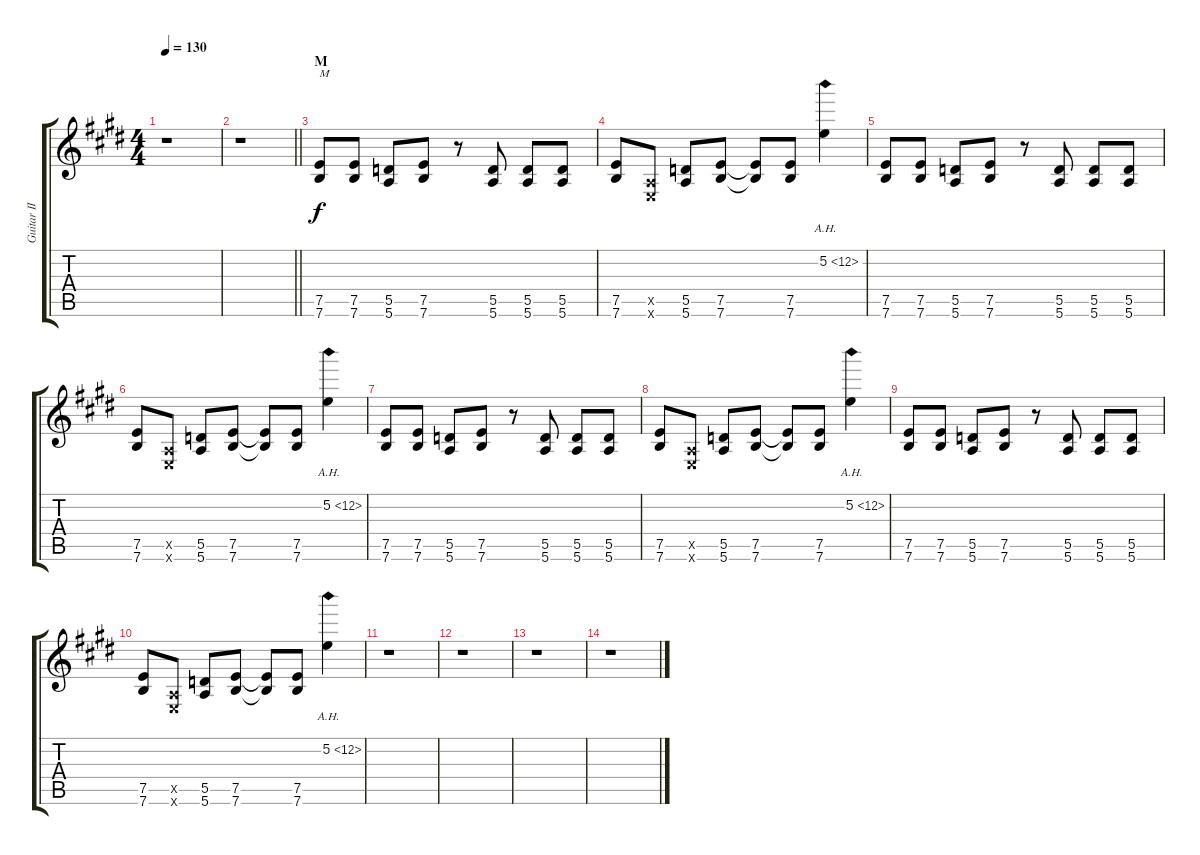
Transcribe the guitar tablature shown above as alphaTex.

\track ("Guitar II" "Guitar II") {instrument overdrivenguitar}
\staff {score tabs}
\tuning (E4 B3 G3 D3 A2 E2) {hide}
\ts (4 4)
\tempo 130
\clef g2
\ks e
r.1{dy f} |
\barLineRight lightlight
r.1 |
\section ("" "M")
(7.5 7.6).8{txt "M"} (7.5 7.6).8 (5.5 5.6).8 (7.5 7.6).8 r.8 (5.5 5.6).8 (5.5 5.6).8 (5.5 5.6).8 |
(7.5 7.6).8 (0.5{x} 0.6{x}).8 (5.5 5.6).8 (7.5 7.6).8 (7.5{t} 7.6{t}).8 (7.5 7.6).8 5.2{ah 7}.4 |
(7.5 7.6).8 (7.5 7.6).8 (5.5 5.6).8 (7.5 7.6).8 r.8 (5.5 5.6).8 (5.5 5.6).8 (5.5 5.6).8 |
(7.5 7.6).8 (0.5{x} 0.6{x}).8 (5.5 5.6).8 (7.5 7.6).8 (7.5{t} 7.6{t}).8 (7.5 7.6).8 5.2{ah 7}.4 |
(7.5 7.6).8 (7.5 7.6).8 (5.5 5.6).8 (7.5 7.6).8 r.8 (5.5 5.6).8 (5.5 5.6).8 (5.5 5.6).8 |
(7.5 7.6).8 (0.5{x} 0.6{x}).8 (5.5 5.6).8 (7.5 7.6).8 (7.5{t} 7.6{t}).8 (7.5 7.6).8 5.2{ah 7}.4 |
(7.5 7.6).8 (7.5 7.6).8 (5.5 5.6).8 (7.5 7.6).8 r.8 (5.5 5.6).8 (5.5 5.6).8 (5.5 5.6).8 |
(7.5 7.6).8 (0.5{x} 0.6{x}).8 (5.5 5.6).8 (7.5 7.6).8 (7.5{t} 7.6{t}).8 (7.5 7.6).8 5.2{ah 7}.4 |
r.1 |
r.1 |
r.1 |
r.1
